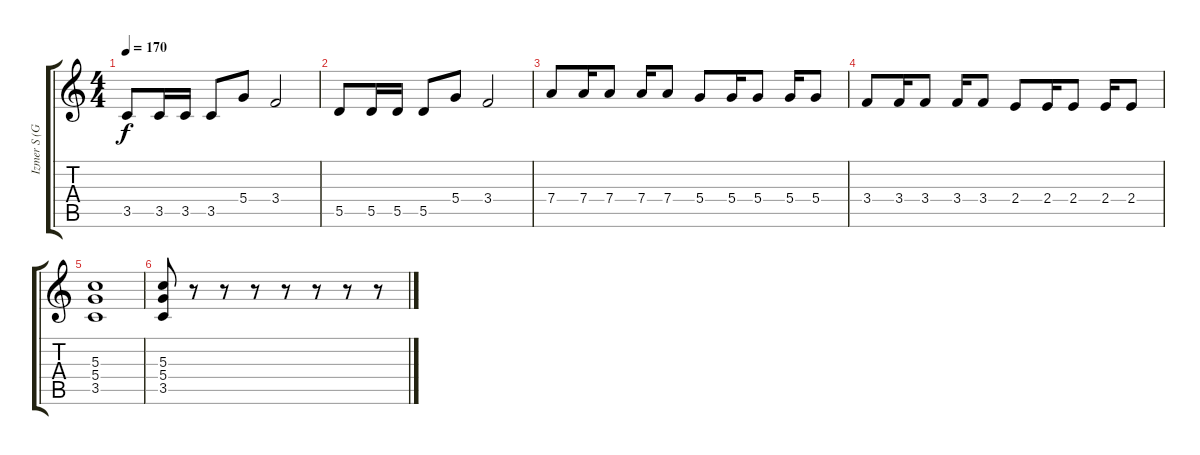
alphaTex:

\track ("Izmer S (GUITAR)" "Izmer S (G") {instrument overdrivenguitar}
\staff {score tabs}
\tuning (E4 B3 G3 D3 A2 E2) {hide}
\ts (4 4)
\tempo 170
\clef g2
\ks c
3.5.8{dy f} 3.5.16 3.5.16 3.5.8 5.4.8 3.4.2 |
5.5.8 5.5.16 5.5.16 5.5.8 5.4.8 3.4.2 |
7.4.8 7.4.16 7.4.8 7.4.16 7.4.8 5.4.8 5.4.16 5.4.8 5.4.16 5.4.8 |
3.4.8 3.4.16 3.4.8 3.4.16 3.4.8 2.4.8 2.4.16 2.4.8 2.4.16 2.4.8 |
(5.3 5.4 3.5).1 |
(5.3 5.4 3.5).8 r.8 r.8 r.8 r.8 r.8 r.8 r.8
